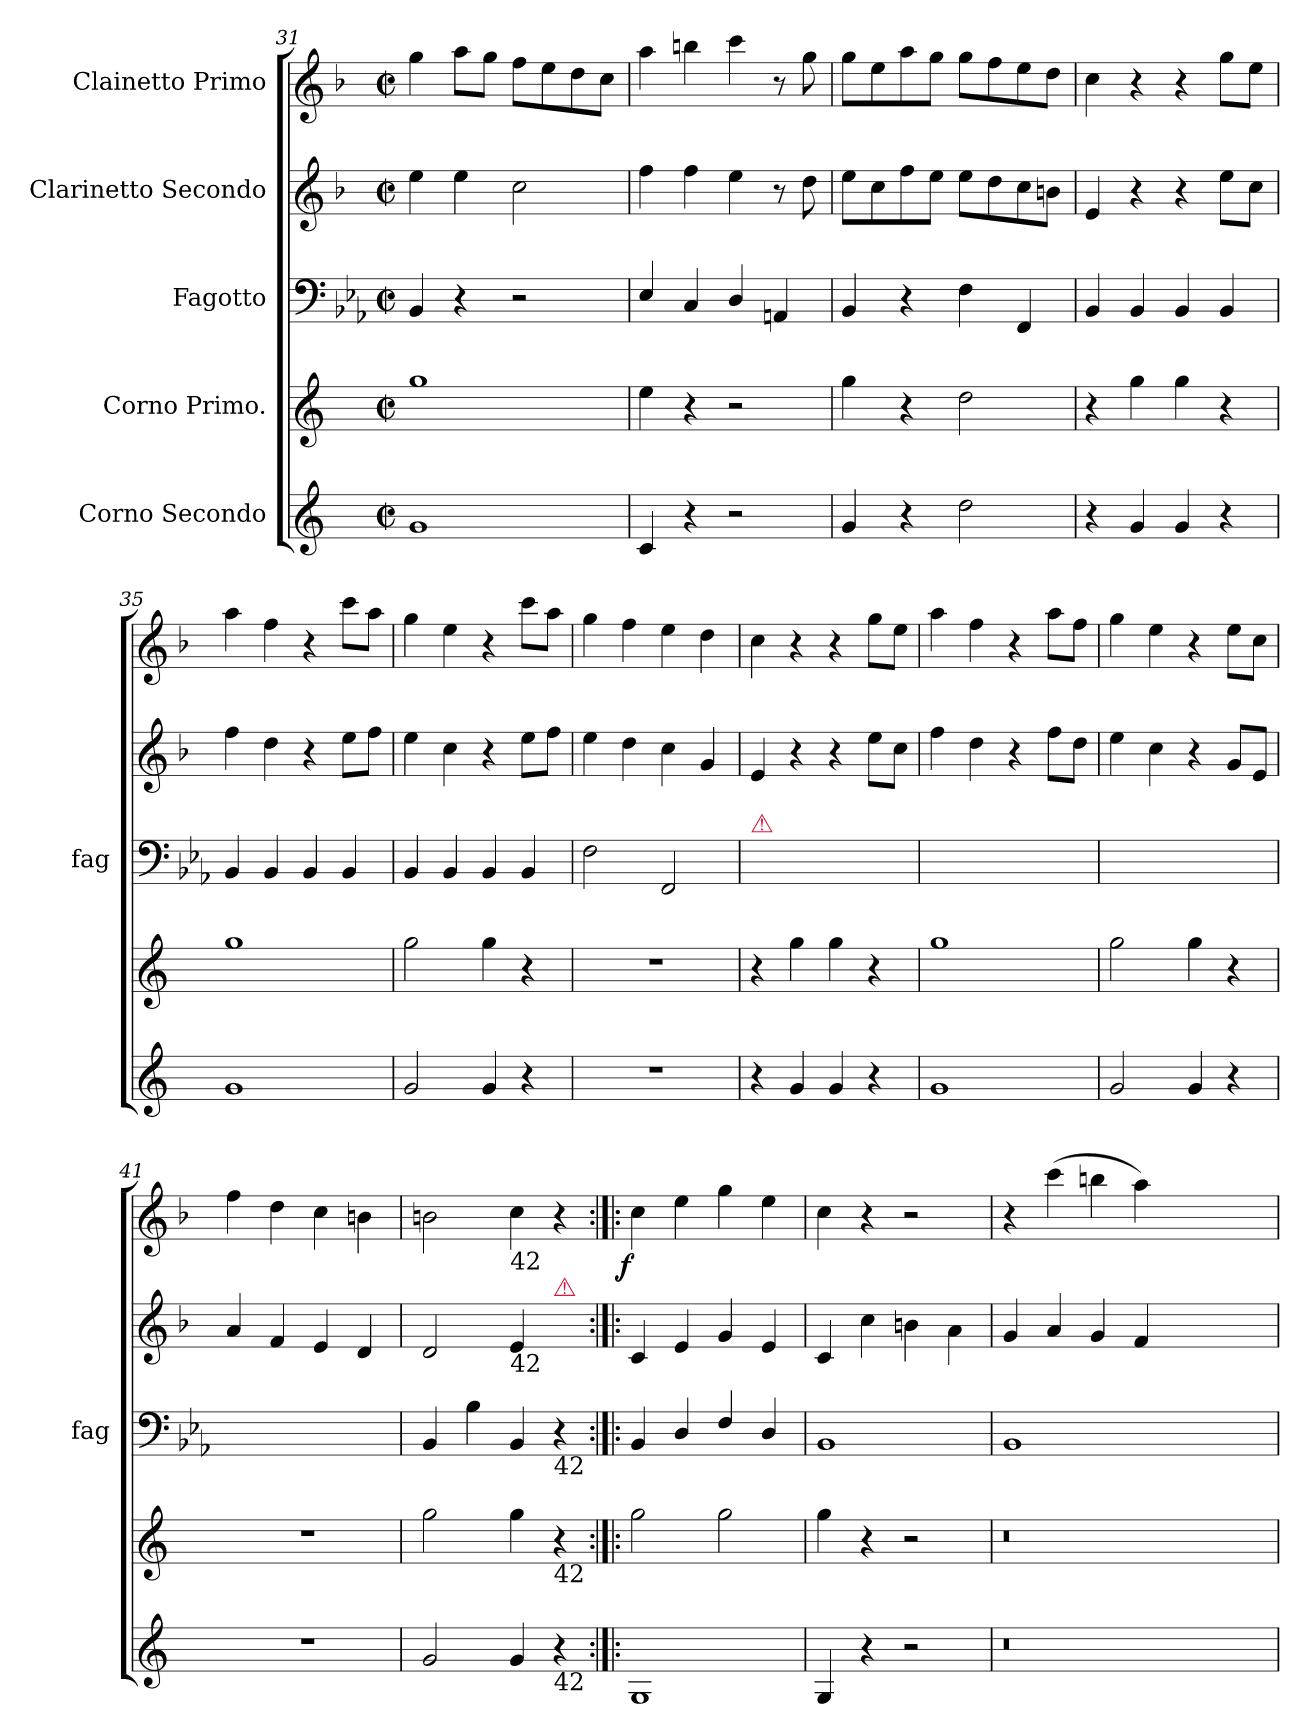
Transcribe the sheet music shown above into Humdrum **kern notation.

**kern	**kern	**kern	**kern	**kern	**dynam
*part5	*part4	*part3	*part2	*part1	*part1
*staff5	*staff4	*staff3	*staff2	*staff1	*staff1
*I"Corno Secondo	*I"Corno Primo.	*I"Fagotto	*I"Clarinetto Secondo	*I"Clainetto Primo	*
*	*	*I'fag	*	*	*
*clefG2	*clefG2	*clefF4	*clefG2	*clefG2	*
*ITrd5c9	*ITrd5c9	*	*ITrd1c2	*ITrd1c2	*
*k[b-e-a-]	*k[b-e-a-]	*k[b-e-a-]	*k[b-e-a-]	*k[b-e-a-]	*
*E-:	*E-:	*E-:	*E-:	*E-:	*
*M2/2	*M2/2	*M2/2	*M2/2	*M2/2	*
*met(c|)	*met(c|)	*met(c|)	*met(c|)	*met(c|)	*
=31	=31	=31	=31	=31	=31
1B-/	1b-\	4BB-/	4dd\	4ff\	.
.	.	4r	4dd\	8gg\L	.
.	.	.	.	8ff\J	.
.	.	2r	2b-\	8ee-\L	.
.	.	.	.	8dd\	.
.	.	.	.	8cc\	.
.	.	.	.	8b-\J	.
=32	=32	=32	=32	=32	=32
4E-/	4g\	4E-/	4ee-\	4gg\	.
4r	4r	4C/	4ee-\	4aan\	.
2r	2r	4D/	4dd\	4bb-\	.
.	.	4AAn/	8r	8r	.
.	.	.	8cc\	8ff\	.
=33	=33	=33	=33	=33	=33
4B-/	4b-\	4BB-/	8dd\L	8ff\L	.
.	.	.	8b-\	8dd\	.
4r	4r	4r	8ee-\	8gg\	.
.	.	.	8dd\J	8ff\J	.
2f\	2f\	4F\	8dd\L	8ff\L	.
.	.	.	8cc\	8ee-\	.
.	.	4FF/	8b-\	8dd\	.
.	.	.	8an\J	8cc\J	.
=34	=34	=34	=34	=34	=34
4r	4r	4BB-/	4d/	4b-\	.
4B-/	4b-\	4BB-/	4r	4r	.
4B-/	4b-\	4BB-/	4r	4r	.
4r	4r	4BB-/	8dd\L	8ff\L	.
.	.	.	8b-\J	8dd\J	.
=35	=35	=35	=35	=35	=35
1B-/	1b-\	4BB-/	4ee-\	4gg\	.
.	.	4BB-/	4cc\	4ee-\	.
.	.	4BB-/	4r	4r	.
.	.	4BB-/	8dd\L	8bb-\L	.
.	.	.	8ee-\J	8gg\J	.
=36	=36	=36	=36	=36	=36
2B-/	2b-\	4BB-/	4dd\	4ff\	.
.	.	4BB-/	4b-\	4dd\	.
4B-/	4b-\	4BB-/	4r	4r	.
4r	4r	4BB-/	8dd\L	8bb-\L	.
.	.	.	8ee-\J	8gg\J	.
=37	=37	=37	=37	=37	=37
1r	1r	2F\	4dd\	4ff\	.
.	.	.	4cc\	4ee-\	.
.	.	2FF/	4b-\	4dd\	.
.	.	.	4f/	4cc\	.
=38	=38	=38	=38	=38	=38
!	!	!LO:TX:a:color=crimson:t=⚠	!	!	!
4r	4r	4BB-/yy	4d/	4b-\	.
4B-/	4b-\	4BB-/yy	4r	4r	.
4B-/	4b-\	4BB-/yy	4r	4r	.
4r	4r	4BB-/yy	8dd\L	8ff\L	.
.	.	.	8b-\J	8dd\J	.
=39	=39	=39	=39	=39	=39
1B-/	1b-\	4BB-/yy	4ee-\	4gg\	.
.	.	4BB-/yy	4cc\	4ee-\	.
.	.	4BB-/yy	4r	4r	.
.	.	4BB-/yy	8ee-\L	8gg\L	.
.	.	.	8cc\J	8ee-\J	.
=40	=40	=40	=40	=40	=40
2B-/	2b-\	4BB-/yy	4dd\	4ff\	.
.	.	4BB-/yy	4b-\	4dd\	.
4B-/	4b-\	4BB-/yy	4r	4r	.
4r	4r	4BB-/yy	8f/L	8dd\L	.
.	.	.	8d/J	8b-\J	.
=41	=41	=41	=41	=41	=41
1r	1r	2F\yy	4g/	4ee-\	.
.	.	.	4e-/	4cc\	.
.	.	2FF/yy	4d/	4b-\	.
.	.	.	4c/	4an\	.
=42	=42	=42	=42	=42	=42
2B-/	2b-\	4BB-/	2c/	2an\	.
.	.	4B-\	.	.	.
!	!	!	!	!LO:TX:b:t=42	!
!	!	!	!LO:TX:b:t=42	!	!
4B-/	4b-\	4BB-/	4d/	4b-\	.
!	!	!	!LO:TX:a:color=crimson:t=⚠	!	!
!	!	!LO:TX:b:t=42	!	!	!
!	!LO:TX:b:t=42	!	!	!	!
!LO:TX:b:t=42	!	!	!	!	!
4r	4r	4r	4ryy	4r	.
=43:|!|:	=43:|!|:	=43:|!|:	=43:|!|:	=43:|!|:	=43:|!|:
!	!	!	!	!	!LO:DY:rj
1BB-/	2b-\	4BB-/	4B-/	4b-\	f
.	.	4D/	4d/	4dd\	.
.	2b-\	4F/	4f/	4ff\	.
.	.	4D/	4d/	4dd\	.
=44	=44	=44	=44	=44	=44
4BB-/	4b-\	1BB-/	4B-/	4b-\	.
4r	4r	.	4b-\	4r	.
2r	2r	.	4an\	2r	.
.	.	.	4g\	.	.
=45	=45	=45	=45	=45	=45
0r	0r	1BB-/	4f/	4r	.
.	.	.	4g/	(4bb-\	.
.	.	.	4f/	4aan\	.
.	.	.	4e-/	4gg\)	.
.	.	1ryy	1ryy	1ryy	.
=	=	=	=	=	=
*-	*-	*-	*-	*-	*-
